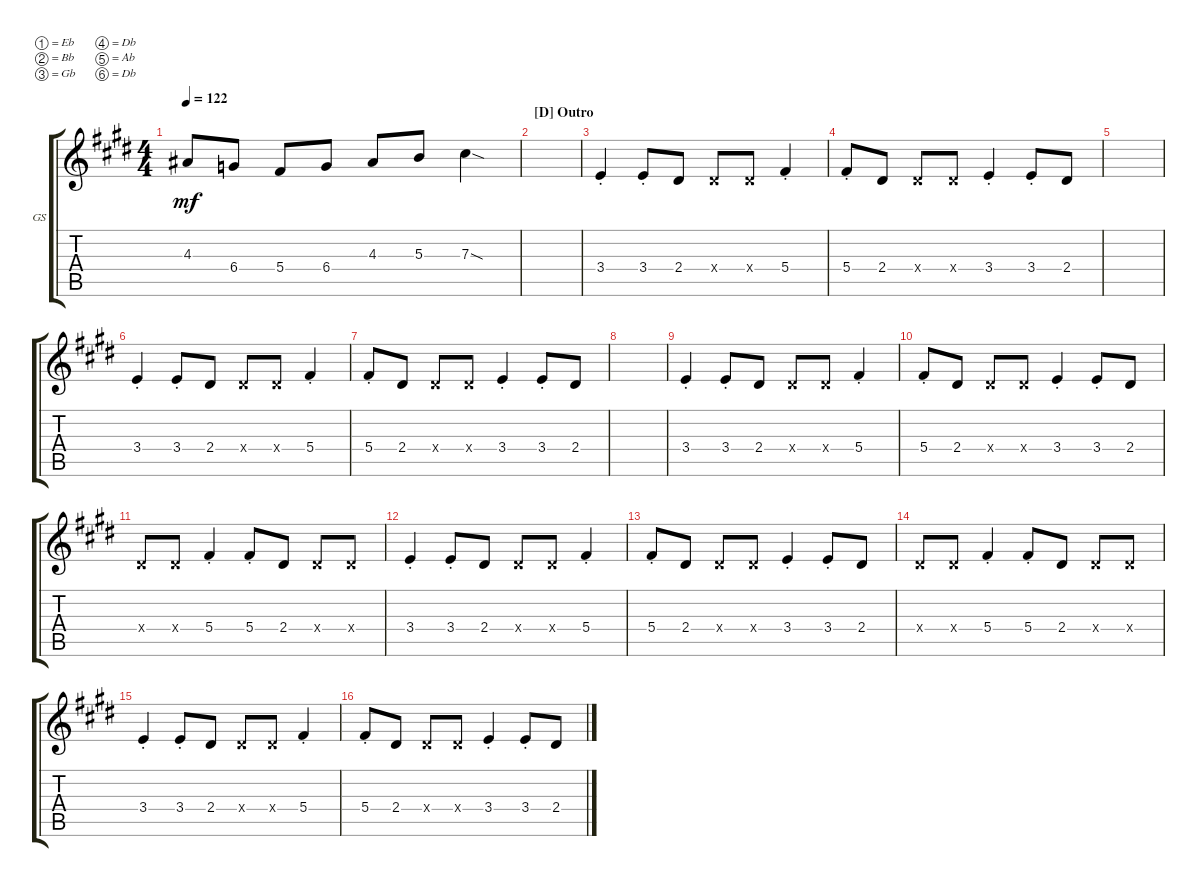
\defaultSystemsLayout 4
\bracketExtendMode groupsimilarinstruments
\firstSystemTrackNameOrientation horizontal
\otherSystemsTrackNameOrientation horizontal
\track ("Guitarra Solo" "GS") {multiBarRest instrument acousticguitarsteel}
\staff {score tabs}
\tuning (Eb4 Bb3 Gb3 Db3 Ab2 Db2)
\ts (4 4)
\tempo 122
\clef g2
\ks e
4.3.8{dy mf} 6.4.8 5.4.8 6.4.8 4.3.8 5.3.8 7.3{sod}.4 |
\section ("D" "Outro")
|
3.4{st}.4 3.4{st}.8 2.4.8 2.4{x}.8 2.4{x}.8 5.4{st}.4 |
5.4{st}.8 2.4.8 2.4{x}.8 2.4{x}.8 3.4{st}.4 3.4{st}.8 2.4.8 |
|
3.4{st}.4 3.4{st}.8 2.4.8 2.4{x}.8 2.4{x}.8 5.4{st}.4 |
5.4{st}.8 2.4.8 2.4{x}.8 2.4{x}.8 3.4{st}.4 3.4{st}.8 2.4.8 |
|
3.4{st}.4 3.4{st}.8 2.4.8 2.4{x}.8 2.4{x}.8 5.4{st}.4 |
5.4{st}.8 2.4.8 2.4{x}.8 2.4{x}.8 3.4{st}.4 3.4{st}.8 2.4.8 |
2.4{x}.8 2.4{x}.8 5.4{st}.4 5.4{st}.8 2.4.8 2.4{x}.8 2.4{x}.8 |
3.4{st}.4 3.4{st}.8 2.4.8 2.4{x}.8 2.4{x}.8 5.4{st}.4 |
5.4{st}.8 2.4.8 2.4{x}.8 2.4{x}.8 3.4{st}.4 3.4{st}.8 2.4.8 |
2.4{x}.8 2.4{x}.8 5.4{st}.4 5.4{st}.8 2.4.8 2.4{x}.8 2.4{x}.8 |
3.4{st}.4 3.4{st}.8 2.4.8 2.4{x}.8 2.4{x}.8 5.4{st}.4 |
5.4{st}.8 2.4.8 2.4{x}.8 2.4{x}.8 3.4{st}.4 3.4{st}.8 2.4.8
